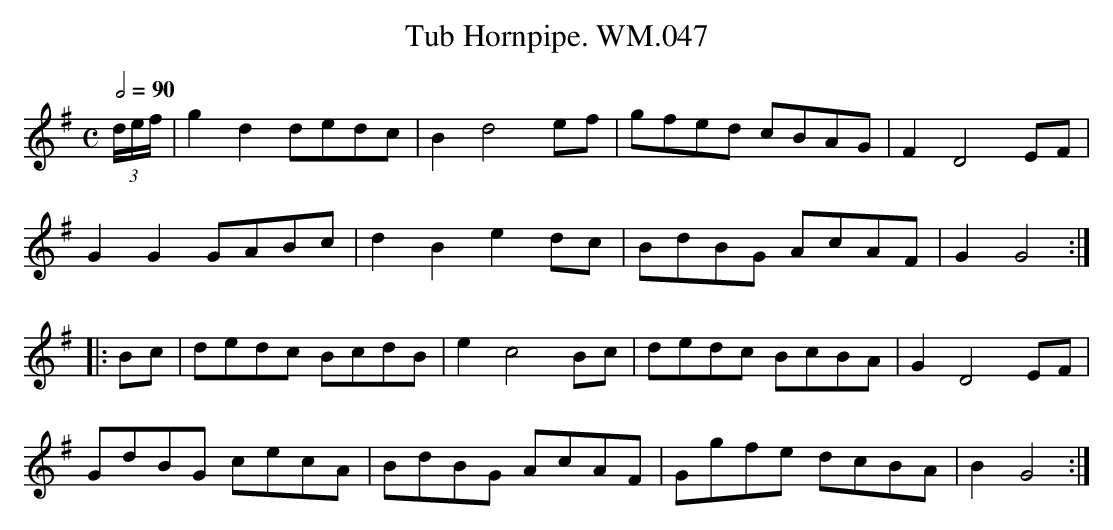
X:1
T:Tub Hornpipe. WM.047
M:C
L:1/8
Q:1/2=90
K:G
(3d/e/f/|g2d2dedc|B2d4ef|gfed cBAG|F2D4EF|
G2G2GABc|d2B2e2dc|BdBG AcAF|G2G4:|
|:Bc|dedc BcdB|e2c4Bc|dedc BcBA|G2D4EF|
GdBG cecA|BdBG AcAF|Ggfe dcBA|B2G4:|
